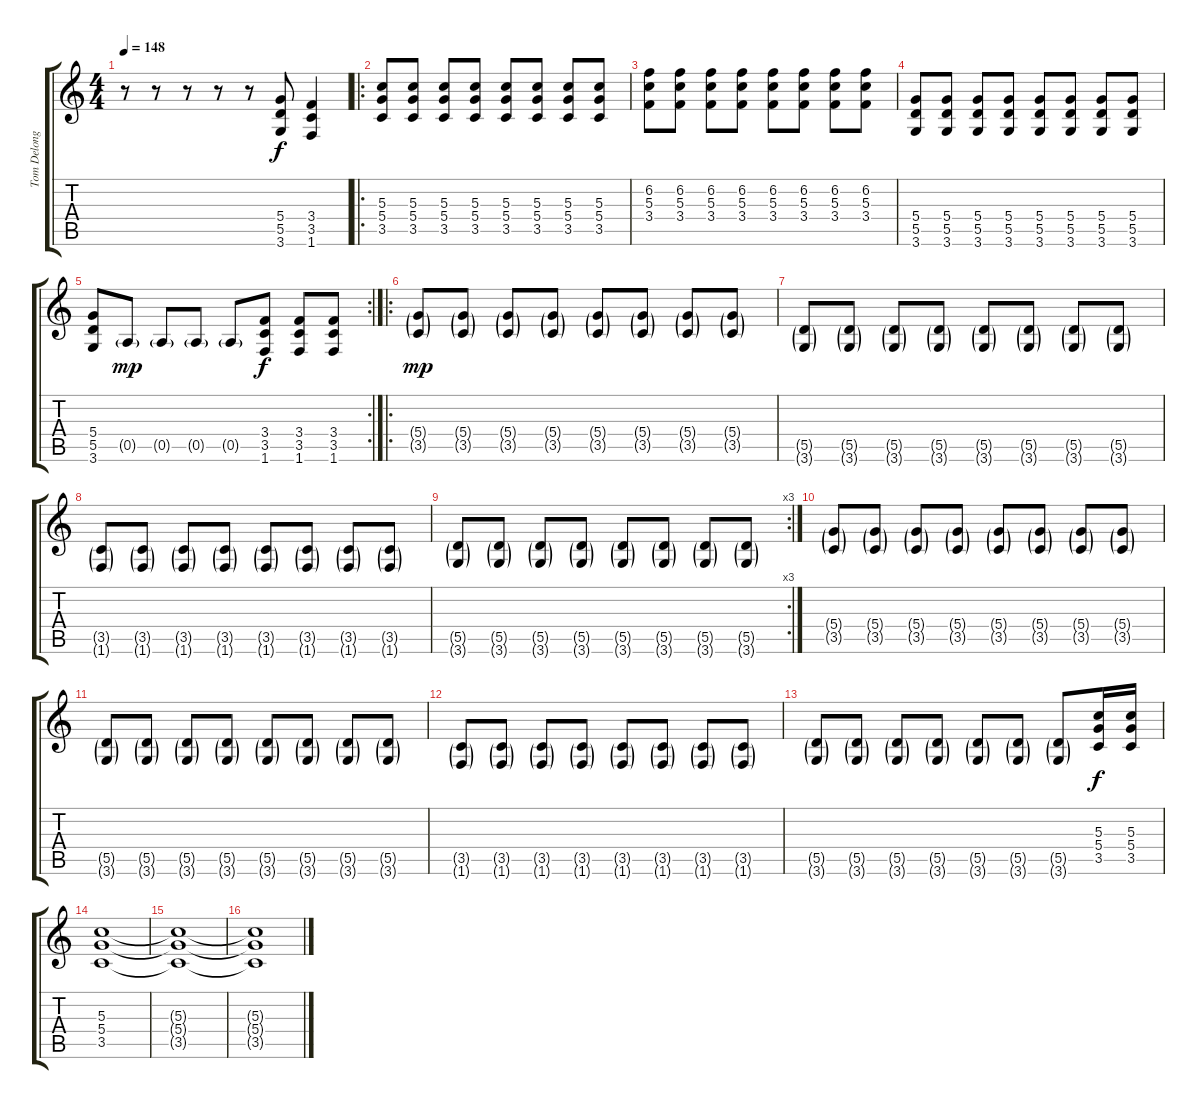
\track ("Tom Delong (Distortion 1)" "Tom Delong") {instrument distortionguitar}
\staff {score tabs}
\tuning (E4 B3 G3 D3 A2 E2) {hide}
\ts (4 4)
\tempo 148
\clef g2
\ks c
r.8{dy f instrument distortionguitar} r.8 r.8 r.8 r.8 (5.4 5.5 3.6).8 (3.4 3.5 1.6).4 |
\ro
(5.3 5.4 3.5).8 (5.3 5.4 3.5).8 (5.3 5.4 3.5).8 (5.3 5.4 3.5).8 (5.3 5.4 3.5).8 (5.3 5.4 3.5).8 (5.3 5.4 3.5).8 (5.3 5.4 3.5).8 |
(6.2 5.3 3.4).8 (6.2 5.3 3.4).8 (6.2 5.3 3.4).8 (6.2 5.3 3.4).8 (6.2 5.3 3.4).8 (6.2 5.3 3.4).8 (6.2 5.3 3.4).8 (6.2 5.3 3.4).8 |
(5.4 5.5 3.6).8 (5.4 5.5 3.6).8 (5.4 5.5 3.6).8 (5.4 5.5 3.6).8 (5.4 5.5 3.6).8 (5.4 5.5 3.6).8 (5.4 5.5 3.6).8 (5.4 5.5 3.6).8 |
\rc 2
(5.4 5.5 3.6).8 0.5{g}.8{dy mp} 0.5{g}.8 0.5{g}.8 0.5{g}.8 (3.4 3.5 1.6).8{dy f} (3.4 3.5 1.6).8 (3.4 3.5 1.6).8 |
\ro
(5.4{g} 3.5{g}).8{dy mp} (5.4{g} 3.5{g}).8 (5.4{g} 3.5{g}).8 (5.4{g} 3.5{g}).8 (5.4{g} 3.5{g}).8 (5.4{g} 3.5{g}).8 (5.4{g} 3.5{g}).8 (5.4{g} 3.5{g}).8 |
(5.5{g} 3.6{g}).8 (5.5{g} 3.6{g}).8 (5.5{g} 3.6{g}).8 (5.5{g} 3.6{g}).8 (5.5{g} 3.6{g}).8 (5.5{g} 3.6{g}).8 (5.5{g} 3.6{g}).8 (5.5{g} 3.6{g}).8 |
(3.5{g} 1.6{g}).8 (3.5{g} 1.6{g}).8 (3.5{g} 1.6{g}).8 (3.5{g} 1.6{g}).8 (3.5{g} 1.6{g}).8 (3.5{g} 1.6{g}).8 (3.5{g} 1.6{g}).8 (3.5{g} 1.6{g}).8 |
\rc 3
(5.5{g} 3.6{g}).8 (5.5{g} 3.6{g}).8 (5.5{g} 3.6{g}).8 (5.5{g} 3.6{g}).8 (5.5{g} 3.6{g}).8 (5.5{g} 3.6{g}).8 (5.5{g} 3.6{g}).8 (5.5{g} 3.6{g}).8 |
(5.4{g} 3.5{g}).8 (5.4{g} 3.5{g}).8 (5.4{g} 3.5{g}).8 (5.4{g} 3.5{g}).8 (5.4{g} 3.5{g}).8 (5.4{g} 3.5{g}).8 (5.4{g} 3.5{g}).8 (5.4{g} 3.5{g}).8 |
(5.5{g} 3.6{g}).8 (5.5{g} 3.6{g}).8 (5.5{g} 3.6{g}).8 (5.5{g} 3.6{g}).8 (5.5{g} 3.6{g}).8 (5.5{g} 3.6{g}).8 (5.5{g} 3.6{g}).8 (5.5{g} 3.6{g}).8 |
(3.5{g} 1.6{g}).8 (3.5{g} 1.6{g}).8 (3.5{g} 1.6{g}).8 (3.5{g} 1.6{g}).8 (3.5{g} 1.6{g}).8 (3.5{g} 1.6{g}).8 (3.5{g} 1.6{g}).8 (3.5{g} 1.6{g}).8 |
(5.5{g} 3.6{g}).8 (5.5{g} 3.6{g}).8 (5.5{g} 3.6{g}).8 (5.5{g} 3.6{g}).8 (5.5{g} 3.6{g}).8 (5.5{g} 3.6{g}).8 (5.5{g} 3.6{g}).8 (5.3 5.4 3.5).16{dy f} (5.3 5.4 3.5).16 |
(5.3 5.4 3.5).1 |
(5.3{t} 5.4{t} 3.5{t}).1 |
(5.3{t} 5.4{t} 3.5{t}).1
